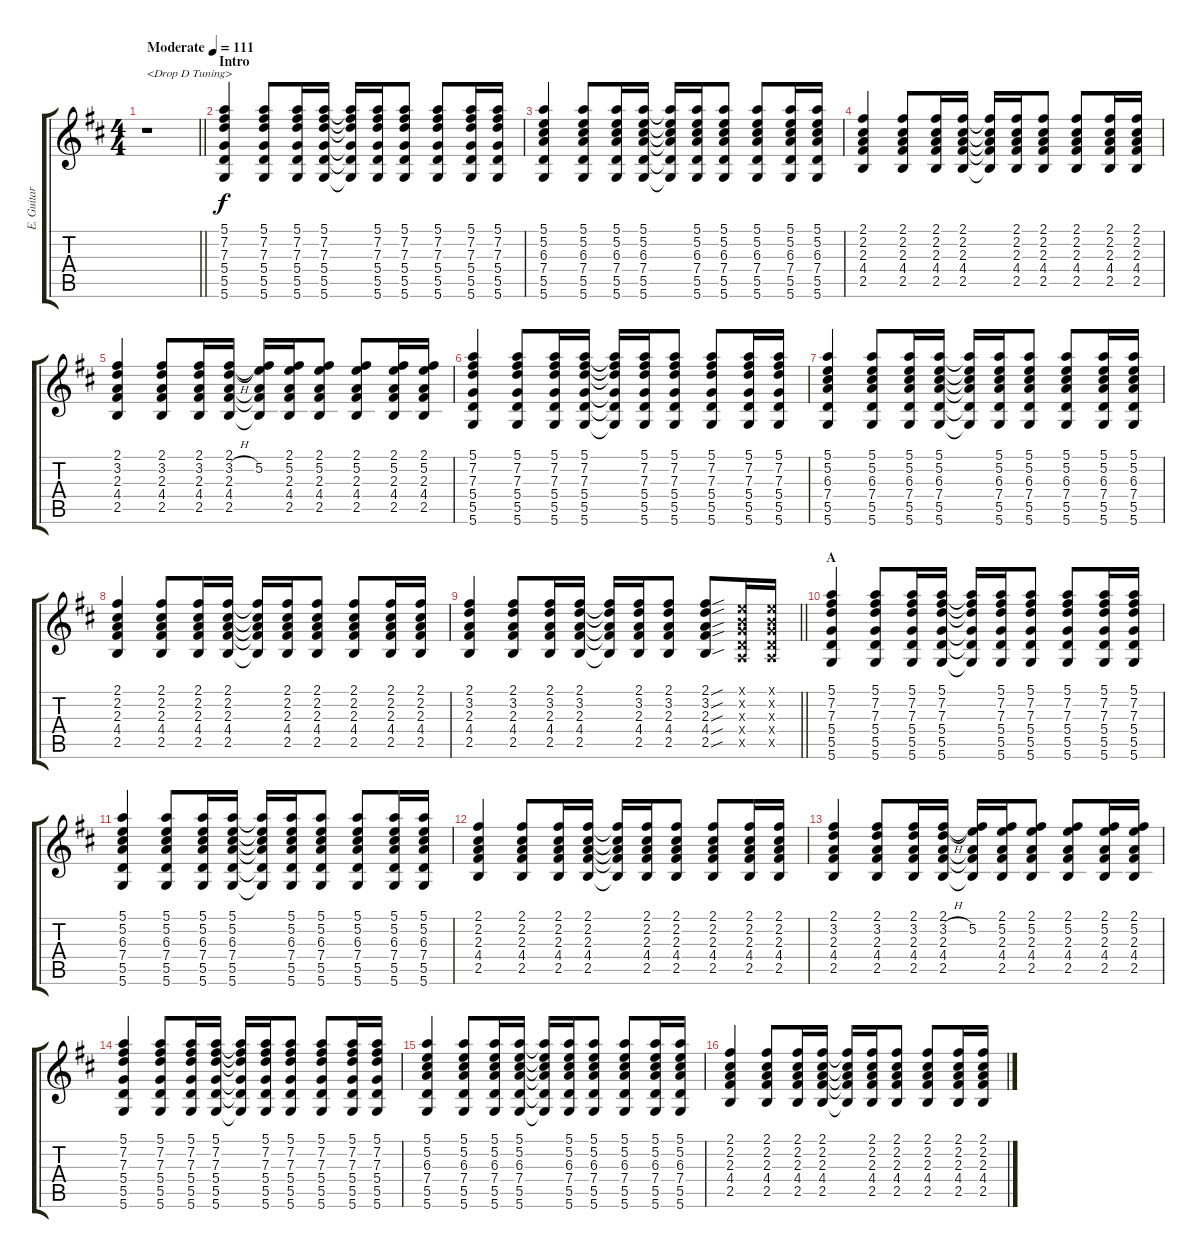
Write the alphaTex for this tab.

\track ("E. Guitar I" "E. Guitar ") {instrument overdrivenguitar}
\staff {score tabs}
\tuning (E4 B3 G3 D3 A2 D2) {hide}
\ts (4 4)
\tempo (111 "Moderate")
\clef g2
\barLineRight lightlight
\ks d
r.1{txt "<Drop D Tuning>" dy f instrument overdrivenguitar} |
\section ("" "Intro")
(5.1 7.2 7.3 5.4 5.5 5.6).4 (5.1 7.2 7.3 5.4 5.5 5.6).8 (5.1 7.2 7.3 5.4 5.5 5.6).16 (5.1 7.2 7.3 5.4 5.5 5.6).16 (5.1{t} 7.2{t} 7.3{t} 5.4{t} 5.5{t} 5.6{t}).16 (5.1 7.2 7.3 5.4 5.5 5.6).16 (5.1 7.2 7.3 5.4 5.5 5.6).8 (5.1 7.2 7.3 5.4 5.5 5.6).8 (5.1 7.2 7.3 5.4 5.5 5.6).16 (5.1 7.2 7.3 5.4 5.5 5.6).16 |
(5.1 5.2 6.3 7.4 5.5 5.6).4 (5.1 5.2 6.3 7.4 5.5 5.6).8 (5.1 5.2 6.3 7.4 5.5 5.6).16 (5.1 5.2 6.3 7.4 5.5 5.6).16 (5.1{t} 5.2{t} 6.3{t} 7.4{t} 5.5{t} 5.6{t}).16 (5.1 5.2 6.3 7.4 5.5 5.6).16 (5.1 5.2 6.3 7.4 5.5 5.6).8 (5.1 5.2 6.3 7.4 5.5 5.6).8 (5.1 5.2 6.3 7.4 5.5 5.6).16 (5.1 5.2 6.3 7.4 5.5 5.6).16 |
(2.1 2.2 2.3 4.4 2.5).4 (2.1 2.2 2.3 4.4 2.5).8 (2.1 2.2 2.3 4.4 2.5).16 (2.1 2.2 2.3 4.4 2.5).16 (2.1{t} 2.2{t} 2.3{t} 4.4{t} 2.5{t}).16 (2.1 2.2 2.3 4.4 2.5).16 (2.1 2.2 2.3 4.4 2.5).8 (2.1 2.2 2.3 4.4 2.5).8 (2.1 2.2 2.3 4.4 2.5).16 (2.1 2.2 2.3 4.4 2.5).16 |
(2.1 3.2 2.3 4.4 2.5).4 (2.1 3.2 2.3 4.4 2.5).8 (2.1 3.2 2.3 4.4 2.5).16 (2.1 3.2{h} 2.3 4.4 2.5).16 (2.1{t} 5.2 2.3{t} 4.4{t} 2.5{t}).16 (2.1 5.2 2.3 4.4 2.5).16 (2.1 5.2 2.3 4.4 2.5).8 (2.1 5.2 2.3 4.4 2.5).8 (2.1 5.2 2.3 4.4 2.5).16 (2.1 5.2 2.3 4.4 2.5).16 |
(5.1 7.2 7.3 5.4 5.5 5.6).4 (5.1 7.2 7.3 5.4 5.5 5.6).8 (5.1 7.2 7.3 5.4 5.5 5.6).16 (5.1 7.2 7.3 5.4 5.5 5.6).16 (5.1{t} 7.2{t} 7.3{t} 5.4{t} 5.5{t} 5.6{t}).16 (5.1 7.2 7.3 5.4 5.5 5.6).16 (5.1 7.2 7.3 5.4 5.5 5.6).8 (5.1 7.2 7.3 5.4 5.5 5.6).8 (5.1 7.2 7.3 5.4 5.5 5.6).16 (5.1 7.2 7.3 5.4 5.5 5.6).16 |
(5.1 5.2 6.3 7.4 5.5 5.6).4 (5.1 5.2 6.3 7.4 5.5 5.6).8 (5.1 5.2 6.3 7.4 5.5 5.6).16 (5.1 5.2 6.3 7.4 5.5 5.6).16 (5.1{t} 5.2{t} 6.3{t} 7.4{t} 5.5{t} 5.6{t}).16 (5.1 5.2 6.3 7.4 5.5 5.6).16 (5.1 5.2 6.3 7.4 5.5 5.6).8 (5.1 5.2 6.3 7.4 5.5 5.6).8 (5.1 5.2 6.3 7.4 5.5 5.6).16 (5.1 5.2 6.3 7.4 5.5 5.6).16 |
(2.1 2.2 2.3 4.4 2.5).4 (2.1 2.2 2.3 4.4 2.5).8 (2.1 2.2 2.3 4.4 2.5).16 (2.1 2.2 2.3 4.4 2.5).16 (2.1{t} 2.2{t} 2.3{t} 4.4{t} 2.5{t}).16 (2.1 2.2 2.3 4.4 2.5).16 (2.1 2.2 2.3 4.4 2.5).8 (2.1 2.2 2.3 4.4 2.5).8 (2.1 2.2 2.3 4.4 2.5).16 (2.1 2.2 2.3 4.4 2.5).16 |
\barLineRight lightlight
(2.1 3.2 2.3 4.4 2.5).4 (2.1 3.2 2.3 4.4 2.5).8 (2.1 3.2 2.3 4.4 2.5).16 (2.1 3.2 2.3 4.4 2.5).16 (2.1{t} 3.2{t} 2.3{t} 4.4{t} 2.5{t}).16 (2.1 3.2 2.3 4.4 2.5).16 (2.1 3.2 2.3 4.4 2.5).8 (2.1{sou} 3.2{sou} 2.3{sou} 4.4{sou} 2.5{sou}).8 (0.1{x} 0.2{x} 0.3{x} 0.4{x} 0.5{x}).16 (0.1{x} 0.2{x} 0.3{x} 0.4{x} 0.5{x}).16 |
\section ("" "A")
(5.1 7.2 7.3 5.4 5.5 5.6).4 (5.1 7.2 7.3 5.4 5.5 5.6).8 (5.1 7.2 7.3 5.4 5.5 5.6).16 (5.1 7.2 7.3 5.4 5.5 5.6).16 (5.1{t} 7.2{t} 7.3{t} 5.4{t} 5.5{t} 5.6{t}).16 (5.1 7.2 7.3 5.4 5.5 5.6).16 (5.1 7.2 7.3 5.4 5.5 5.6).8 (5.1 7.2 7.3 5.4 5.5 5.6).8 (5.1 7.2 7.3 5.4 5.5 5.6).16 (5.1 7.2 7.3 5.4 5.5 5.6).16 |
(5.1 5.2 6.3 7.4 5.5 5.6).4 (5.1 5.2 6.3 7.4 5.5 5.6).8 (5.1 5.2 6.3 7.4 5.5 5.6).16 (5.1 5.2 6.3 7.4 5.5 5.6).16 (5.1{t} 5.2{t} 6.3{t} 7.4{t} 5.5{t} 5.6{t}).16 (5.1 5.2 6.3 7.4 5.5 5.6).16 (5.1 5.2 6.3 7.4 5.5 5.6).8 (5.1 5.2 6.3 7.4 5.5 5.6).8 (5.1 5.2 6.3 7.4 5.5 5.6).16 (5.1 5.2 6.3 7.4 5.5 5.6).16 |
(2.1 2.2 2.3 4.4 2.5).4 (2.1 2.2 2.3 4.4 2.5).8 (2.1 2.2 2.3 4.4 2.5).16 (2.1 2.2 2.3 4.4 2.5).16 (2.1{t} 2.2{t} 2.3{t} 4.4{t} 2.5{t}).16 (2.1 2.2 2.3 4.4 2.5).16 (2.1 2.2 2.3 4.4 2.5).8 (2.1 2.2 2.3 4.4 2.5).8 (2.1 2.2 2.3 4.4 2.5).16 (2.1 2.2 2.3 4.4 2.5).16 |
(2.1 3.2 2.3 4.4 2.5).4 (2.1 3.2 2.3 4.4 2.5).8 (2.1 3.2 2.3 4.4 2.5).16 (2.1 3.2{h} 2.3 4.4 2.5).16 (2.1{t} 5.2 2.3{t} 4.4{t} 2.5{t}).16 (2.1 5.2 2.3 4.4 2.5).16 (2.1 5.2 2.3 4.4 2.5).8 (2.1 5.2 2.3 4.4 2.5).8 (2.1 5.2 2.3 4.4 2.5).16 (2.1 5.2 2.3 4.4 2.5).16 |
(5.1 7.2 7.3 5.4 5.5 5.6).4 (5.1 7.2 7.3 5.4 5.5 5.6).8 (5.1 7.2 7.3 5.4 5.5 5.6).16 (5.1 7.2 7.3 5.4 5.5 5.6).16 (5.1{t} 7.2{t} 7.3{t} 5.4{t} 5.5{t} 5.6{t}).16 (5.1 7.2 7.3 5.4 5.5 5.6).16 (5.1 7.2 7.3 5.4 5.5 5.6).8 (5.1 7.2 7.3 5.4 5.5 5.6).8 (5.1 7.2 7.3 5.4 5.5 5.6).16 (5.1 7.2 7.3 5.4 5.5 5.6).16 |
(5.1 5.2 6.3 7.4 5.5 5.6).4 (5.1 5.2 6.3 7.4 5.5 5.6).8 (5.1 5.2 6.3 7.4 5.5 5.6).16 (5.1 5.2 6.3 7.4 5.5 5.6).16 (5.1{t} 5.2{t} 6.3{t} 7.4{t} 5.5{t} 5.6{t}).16 (5.1 5.2 6.3 7.4 5.5 5.6).16 (5.1 5.2 6.3 7.4 5.5 5.6).8 (5.1 5.2 6.3 7.4 5.5 5.6).8 (5.1 5.2 6.3 7.4 5.5 5.6).16 (5.1 5.2 6.3 7.4 5.5 5.6).16 |
(2.1 2.2 2.3 4.4 2.5).4 (2.1 2.2 2.3 4.4 2.5).8 (2.1 2.2 2.3 4.4 2.5).16 (2.1 2.2 2.3 4.4 2.5).16 (2.1{t} 2.2{t} 2.3{t} 4.4{t} 2.5{t}).16 (2.1 2.2 2.3 4.4 2.5).16 (2.1 2.2 2.3 4.4 2.5).8 (2.1 2.2 2.3 4.4 2.5).8 (2.1 2.2 2.3 4.4 2.5).16 (2.1 2.2 2.3 4.4 2.5).16
